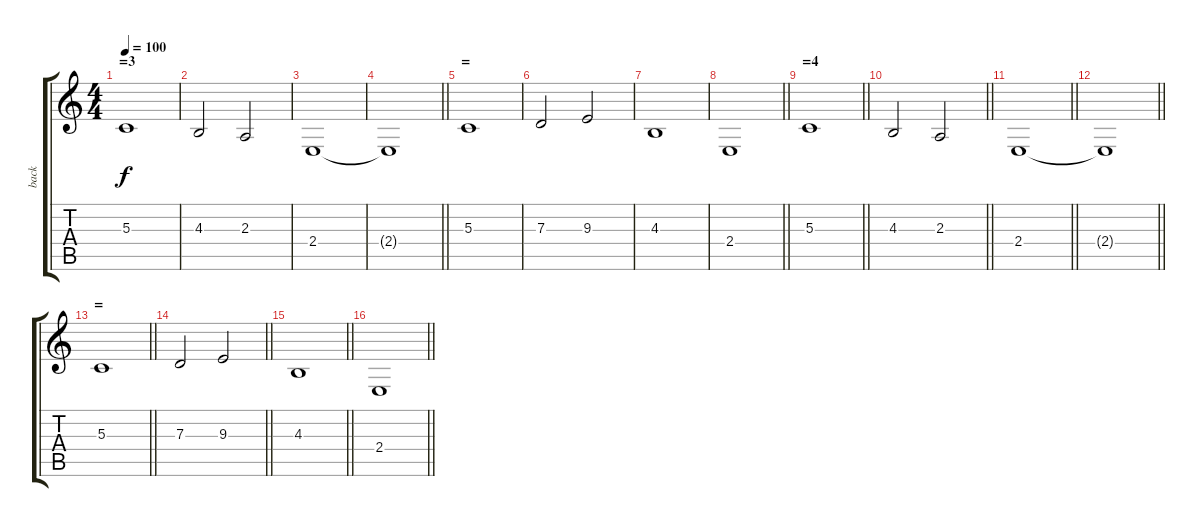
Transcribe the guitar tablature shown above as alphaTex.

\track ("back" "back") {instrument pad1newage}
\staff {score tabs}
\tuning (E4 B3 G3 D3 A2 E2) {hide}
\ts (4 4)
\section ("" "=3")
\tempo 100
\clef g2
\ks c
5.3.1{dy f} |
4.3.2 2.3.2 |
2.4.1 |
\barLineRight lightlight
2.4{t}.1 |
\section ("" "=")
5.3.1 |
7.3.2 9.3.2 |
4.3.1 |
\barLineRight lightlight
2.4.1 |
\section ("" "=4")
\barLineRight lightlight
5.3.1 |
\barLineRight lightlight
4.3.2 2.3.2 |
\barLineRight lightlight
2.4.1 |
\barLineRight lightlight
2.4{t}.1 |
\section ("" "=")
\barLineRight lightlight
5.3.1 |
\barLineRight lightlight
7.3.2 9.3.2 |
\barLineRight lightlight
4.3.1 |
\barLineRight lightlight
2.4.1
